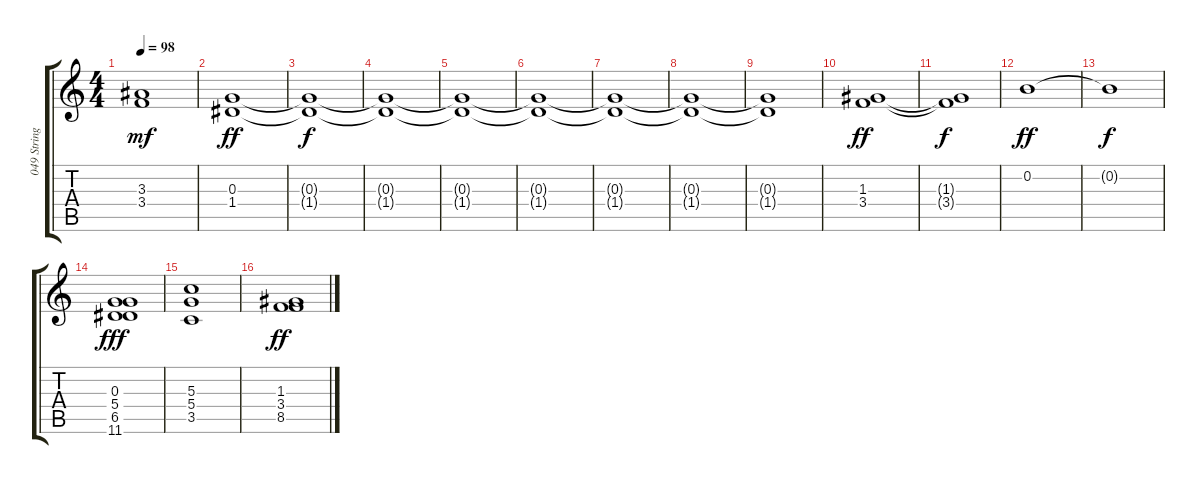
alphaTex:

\track ("049 Strings                             " "049 String") {instrument acousticguitarsteel}
\staff {score tabs}
\tuning (E4 B3 G3 D3 A2 E2) {hide}
\ts (4 4)
\tempo 98
\clef g2
\ks c
(3.3 3.4).1{dy mf} |
(0.3 1.4).1{dy ff} |
(0.3{t} 1.4{t}).1{dy f} |
(0.3{t} 1.4{t}).1 |
(0.3{t} 1.4{t}).1 |
(0.3{t} 1.4{t}).1 |
(0.3{t} 1.4{t}).1 |
(0.3{t} 1.4{t}).1 |
(0.3{t} 1.4{t}).1 |
(1.3 3.4).1{dy ff} |
(1.3{t} 3.4{t}).1{dy f} |
0.2.1{dy ff} |
0.2{t}.1{dy f} |
(0.3 5.4 6.5 11.6).1{dy fff} |
(5.3 5.4 3.5).1 |
(1.3 3.4 8.5).1{dy ff}
